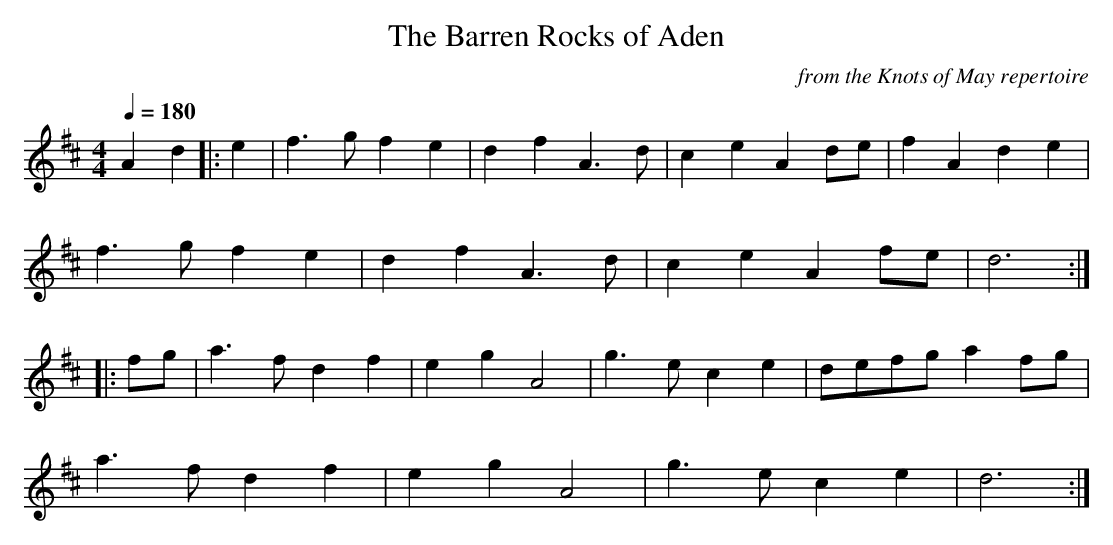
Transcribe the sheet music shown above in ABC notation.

X:1
T:The Barren Rocks of Aden
C:from the Knots of May repertoire
Q:1/4=180
M:4/4
L:1/8
K:D
A2d2|:e2|f3g f2e2|d2f2A3d|c2e2A2de|f2A2d2e2|
f3g f2e2|d2f2A3d|c2e2A2fe|d6:|
|:fg|a3f d2f2|e2g2A4|g3e c2e2|defg a2fg|
a3f d2f2|e2g2A4|g3e c2e2|d6:|
